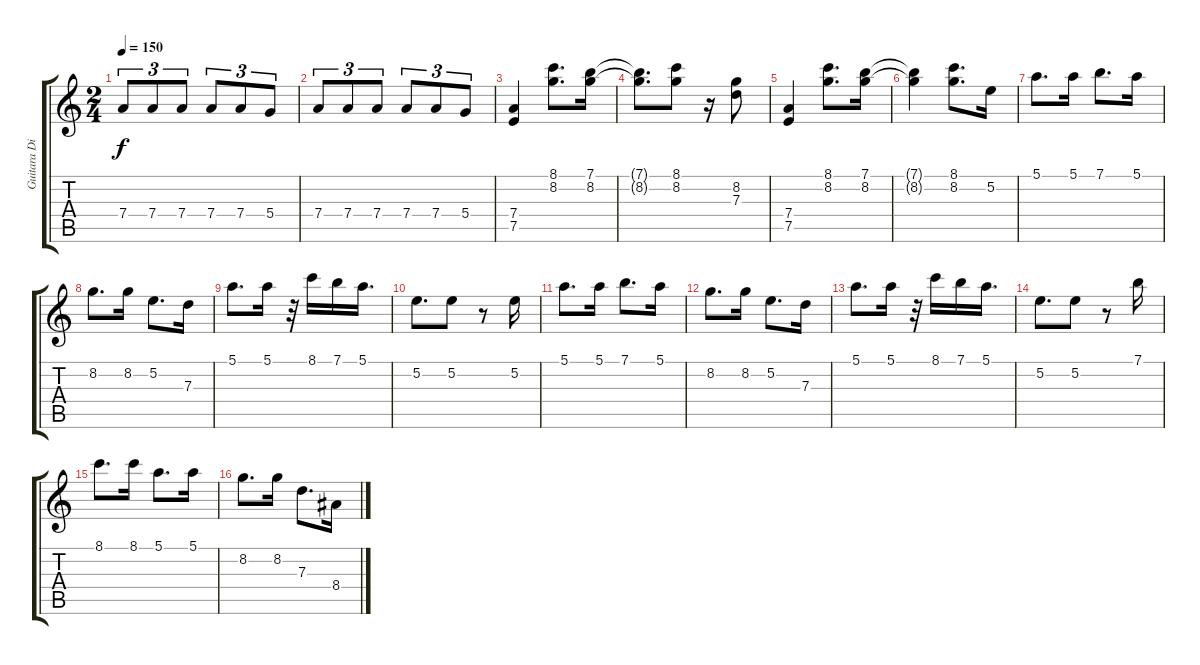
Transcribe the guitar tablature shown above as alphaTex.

\track ("Guitara Distorshion" "Guitara Di") {instrument distortionguitar}
\staff {score tabs}
\tuning (E4 B3 G3 D3 A2 E2) {hide}
\ts (2 4)
\tempo 150
\clef g2
\ks aminor
7.4.8{tu (3 2) dy f} 7.4.8{tu (3 2)} 7.4.8{tu (3 2)} 7.4.8{tu (3 2)} 7.4.8{tu (3 2)} 5.4.8{tu (3 2)} |
7.4.8{tu (3 2)} 7.4.8{tu (3 2)} 7.4.8{tu (3 2)} 7.4.8{tu (3 2)} 7.4.8{tu (3 2)} 5.4.8{tu (3 2)} |
(7.4 7.5).4 (8.1 8.2).8{d} (7.1 8.2).16 |
(7.1{t} 8.2{t}).8{d} (8.1 8.2).8 r.16 (8.2 7.3).8 |
(7.4 7.5).4 (8.1 8.2).8{d} (7.1 8.2).16 |
(7.1{t} 8.2{t}).4 (8.1 8.2).8{d} 5.2.16{volume 12} |
5.1.8{d} 5.1.16 7.1.8{d} 5.1.16 |
8.2.8{d} 8.2.16 5.2.8{d} 7.3.16 |
5.1.8{d} 5.1.16 r.32 8.1.16 7.1.16 5.1.16{d} |
5.2.8{d} 5.2.8 r.8 5.2.16 |
5.1.8{d} 5.1.16 7.1.8{d} 5.1.16 |
8.2.8{d} 8.2.16 5.2.8{d} 7.3.16 |
5.1.8{d} 5.1.16 r.32 8.1.16 7.1.16 5.1.16{d} |
5.2.8{d} 5.2.8 r.8 7.1.16 |
8.1.8{d} 8.1.16 5.1.8{d} 5.1.16 |
8.2.8{d} 8.2.16 7.3.8{d} 8.4.16
